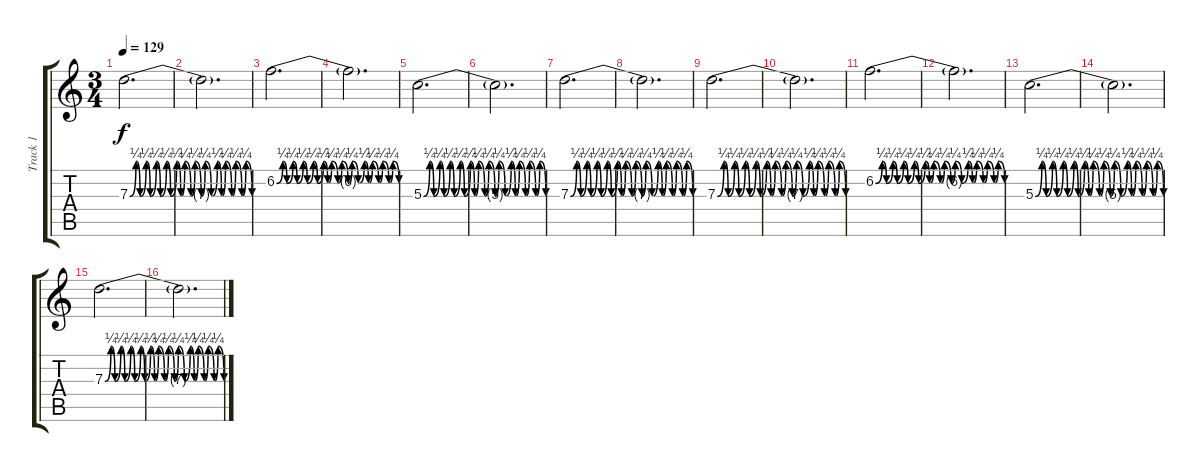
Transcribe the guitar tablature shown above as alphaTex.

\track ("Track 1" "Track 1") {instrument electricguitarjazz}
\staff {score tabs}
\tuning (E4 B3 G3 D3 A2 E2) {hide}
\ts (3 4)
\tempo 129
\clef g2
\ks c
7.3{be (custom 0 0 3 1 5 0 8 1 10 0 13 1 15 0 18 1 20 0 23 1 25 0 27 1 30 0 32 1 35 0 37 1 40 0 43 1 45 0 47 1 50 0 52 1 55 0 57 1 60 0)}.2{d dy f volume 10 balance 4 instrument electricguitarjazz} |
7.3{t}.2{d} |
6.2{be (custom 0 0 3 1 5 0 8 1 10 0 13 1 15 0 18 1 20 0 23 1 25 0 27 1 30 0 32 1 35 0 37 1 40 0 43 1 45 0 47 1 50 0 52 1 55 0 57 1 60 0)}.2{d} |
6.2{t}.2{d} |
5.3{be (custom 0 0 3 1 5 0 8 1 10 0 13 1 15 0 18 1 20 0 23 1 25 0 27 1 30 0 32 1 35 0 37 1 40 0 43 1 45 0 47 1 50 0 52 1 55 0 57 1 60 0)}.2{d} |
5.3{t}.2{d} |
7.3{be (custom 0 0 3 1 5 0 8 1 10 0 13 1 15 0 18 1 20 0 23 1 25 0 27 1 30 0 32 1 35 0 37 1 40 0 43 1 45 0 47 1 50 0 52 1 55 0 57 1 60 0)}.2{d} |
7.3{t}.2{d} |
7.3{be (custom 0 0 3 1 5 0 8 1 10 0 13 1 15 0 18 1 20 0 23 1 25 0 27 1 30 0 32 1 35 0 37 1 40 0 43 1 45 0 47 1 50 0 52 1 55 0 57 1 60 0)}.2{d volume 10 balance 4 instrument electricguitarjazz} |
7.3{t}.2{d} |
6.2{be (custom 0 0 3 1 5 0 8 1 10 0 13 1 15 0 18 1 20 0 23 1 25 0 27 1 30 0 32 1 35 0 37 1 40 0 43 1 45 0 47 1 50 0 52 1 55 0 57 1 60 0)}.2{d} |
6.2{t}.2{d} |
5.3{be (custom 0 0 3 1 5 0 8 1 10 0 13 1 15 0 18 1 20 0 23 1 25 0 27 1 30 0 32 1 35 0 37 1 40 0 43 1 45 0 47 1 50 0 52 1 55 0 57 1 60 0)}.2{d} |
5.3{t}.2{d} |
7.3{be (custom 0 0 3 1 5 0 8 1 10 0 13 1 15 0 18 1 20 0 23 1 25 0 27 1 30 0 32 1 35 0 37 1 40 0 43 1 45 0 47 1 50 0 52 1 55 0 57 1 60 0)}.2{d} |
7.3{t}.2{d}
